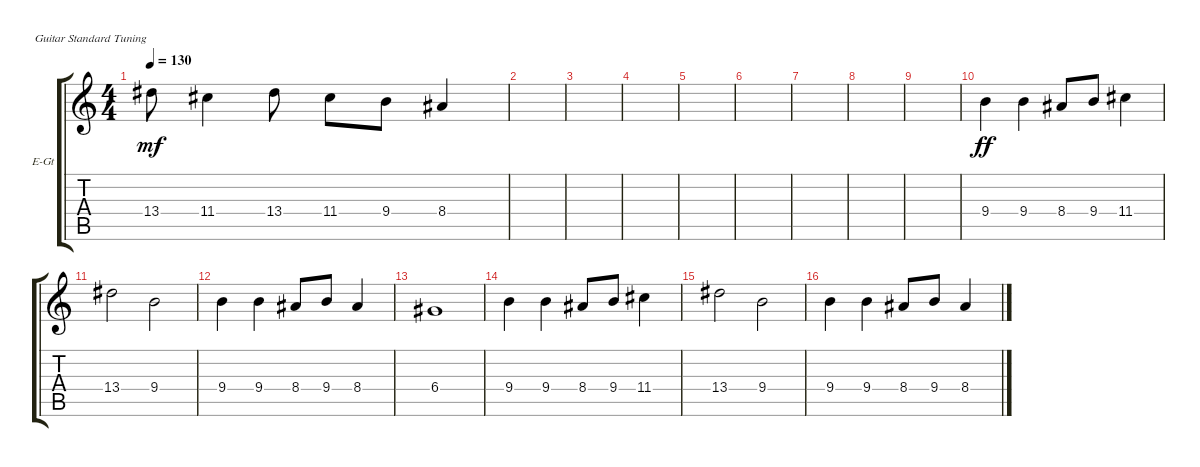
\defaultSystemsLayout 4
\bracketExtendMode groupsimilarinstruments
\firstSystemTrackNameOrientation horizontal
\otherSystemsTrackNameOrientation horizontal
\track ("Electric Guitar" "E-Gt") {instrument distortionguitar}
\staff {score tabs}
\tuning (E4 B3 G3 D3 A2 E2)
\ts (4 4)
\tempo 130
\clef g2
\ks c
13.4.8{dy mf} 11.4.4 13.4.8 11.4.8 9.4.8 8.4.4 |
|
|
|
|
|
|
|
|
9.4.4{dy ff} 9.4.4 8.4.8 9.4.8 11.4.4 |
13.4.2 9.4.2 |
9.4.4 9.4.4 8.4.8 9.4.8 8.4.4 |
6.4.1 |
9.4.4 9.4.4 8.4.8 9.4.8 11.4.4 |
13.4.2 9.4.2 |
9.4.4 9.4.4 8.4.8 9.4.8 8.4.4
